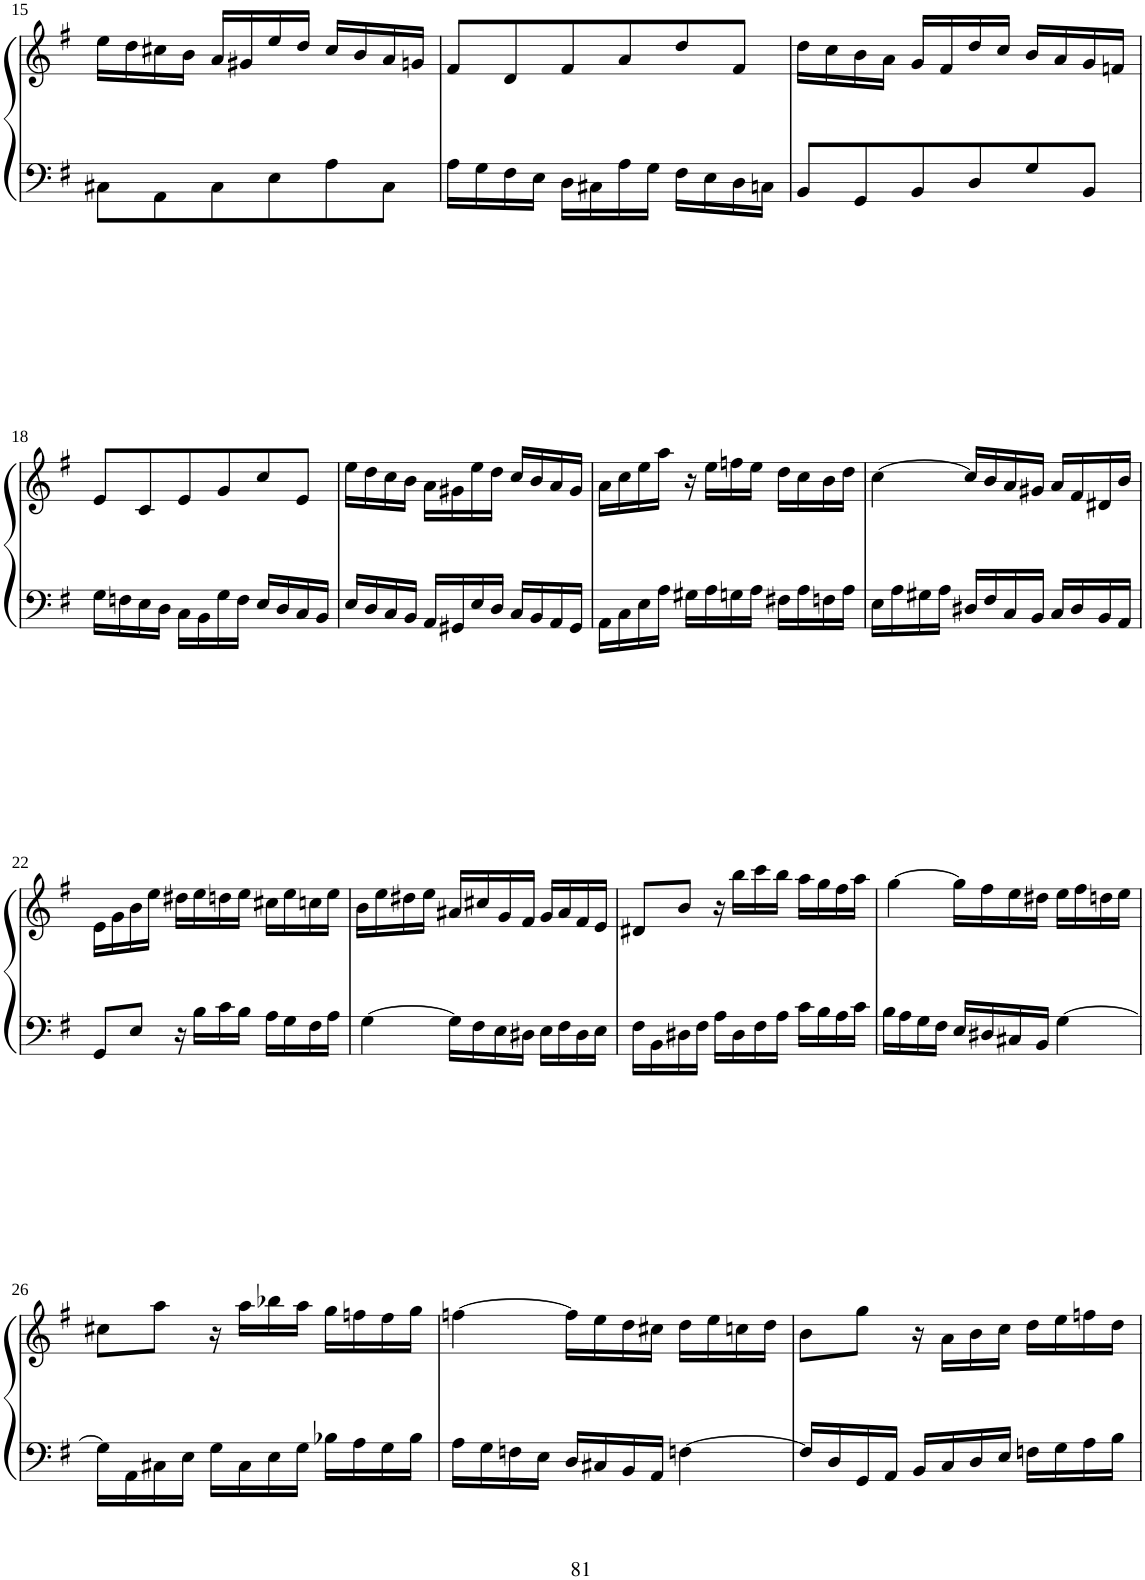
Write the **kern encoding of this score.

**kern	**kern
*part1	*part1
*staff2	*staff1
*I"Piano	*
*I'Pno	*
!!LO:PB:g=z
*clefF4	*clefG2
*k[f#]	*k[f#]
*M3/4	*M3/4
=15	=15
8C#X\L	16ee\LL
.	16dd\
8AA\	16cc#X\
.	16b\JJ
8C#\	16a/LL
.	16g#X/
8E\	16ee/
.	16dd/JJ
8A\	16cc#/LL
.	16b/
8C#\J	16a/
.	16gn/JJ
=16	=16
16A\LL	8f#/L
16G\	.
16F#\	8d/
16E\JJ	.
16D\LL	8f#/
16C#X\	.
16A\	8a/
16G\JJ	.
16F#\LL	8dd/
16E\	.
16D\	8f#/J
16Cn\JJ	.
=17	=17
8BB/L	16dd\LL
.	16cc\
8GG/	16b\
.	16a\JJ
8BB/	16g/LL
.	16f#/
8D/	16dd/
.	16cc/JJ
8G/	16b/LL
.	16a/
8BB/J	16g/
.	16fn/JJ
!!LO:LB:g=z
=18	=18
16G\LL	8e/L
16Fn\	.
16E\	8c/
16D\JJ	.
16C\LL	8e/
16BB\	.
16G\	8g/
16F\JJ	.
16E/LL	8cc/
16D/	.
16C/	8e/J
16BB/JJ	.
=19	=19
16E/LL	16ee\LL
16D/	16dd\
16C/	16cc\
16BB/JJ	16b\JJ
16AA/LL	16a\LL
16GG#X/	16g#X\
16E/	16ee\
16D/JJ	16dd\JJ
16C/LL	16cc/LL
16BB/	16b/
16AA/	16a/
16GG#/JJ	16g#/JJ
=20	=20
16AA\LL	16a\LL
16C\	16cc\
16E\	16ee\
16A\JJ	16aa\JJ
16G#X\LL	16r
16A\	16ee\LL
16Gn\	16ffn\
16A\JJ	16ee\JJ
16F#X\LL	16dd\LL
16A\	16cc\
16Fn\	16b\
16A\JJ	16dd\JJ
=21	=21
16E\LL	[4cc\
16A\	.
16G#X\	.
16A\JJ	.
16D#X/LL	16cc/LL]
16F#/	16b/
16C/	16a/
16BB/JJ	16g#X/JJ
16C/LL	16a/LL
16D#/	16f#/
16BB/	16d#X/
16AA/JJ	16b/JJ
!!LO:LB:g=z
=22	=22
8GG/L	16e\LL
.	16g\
8E/J	16b\
.	16ee\JJ
16r	16dd#X\LL
16B\LL	16ee\
16c\	16ddn\
16B\JJ	16ee\JJ
16A\LL	16cc#X\LL
16G\	16ee\
16F#\	16ccn\
16A\JJ	16ee\JJ
=23	=23
[4G\	16b\LL
.	16ee\
.	16dd#X\
.	16ee\JJ
16G\LL]	16a#X/LL
16F#\	16cc#X/
16E\	16g/
16D#X\JJ	16f#/JJ
16E\LL	16g/LL
16F#\	16a#/
16D#\	16f#/
16E\JJ	16e/JJ
=24	=24
16F#\LL	8d#X/L
16BB\	.
16D#X\	8b/J
16F#\JJ	.
16A\LL	16r
16D#\	16bb\LL
16F#\	16ccc\
16A\JJ	16bb\JJ
16c\LL	16aa\LL
16B\	16gg\
16A\	16ff#\
16c\JJ	16aa\JJ
=25	=25
16B\LL	[4gg\
16A\	.
16G\	.
16F#\JJ	.
16E/LL	16gg\LL]
16D#X/	16ff#\
16C#X/	16ee\
16BB/JJ	16dd#X\JJ
[4G\	16ee\LL
.	16ff#\
.	16ddn\
.	16ee\JJ
!!LO:LB:g=z
=26	=26
16G\LL]	8cc#X\L
16AA\	.
16C#X\	8aa\J
16E\JJ	.
16G\LL	16r
16C#\	16aa\LL
16E\	16bb-X\
16G\JJ	16aa\JJ
16B-X\LL	16gg\LL
16A\	16ffn\
16G\	16ee\
16B-\JJ	16gg\JJ
=27	=27
16A\LL	[4ffn\
16G\	.
16Fn\	.
16E\JJ	.
16D/LL	16ff\LL]
16C#X/	16ee\
16BB/	16dd\
16AA/JJ	16cc#X\JJ
[4Fn\	16dd\LL
.	16ee\
.	16ccn\
.	16dd\JJ
=28	=28
16F/LL]	8b\L
16D/	.
16GG/	8gg\J
16AA/JJ	.
16BB/LL	16r
16C/	16a\LL
16D/	16b\
16E/JJ	16cc\JJ
16Fn\LL	16dd\LL
16G\	16ee\
16A\	16ffn\
16B\JJ	16dd\JJ
=	=
*-	*-
